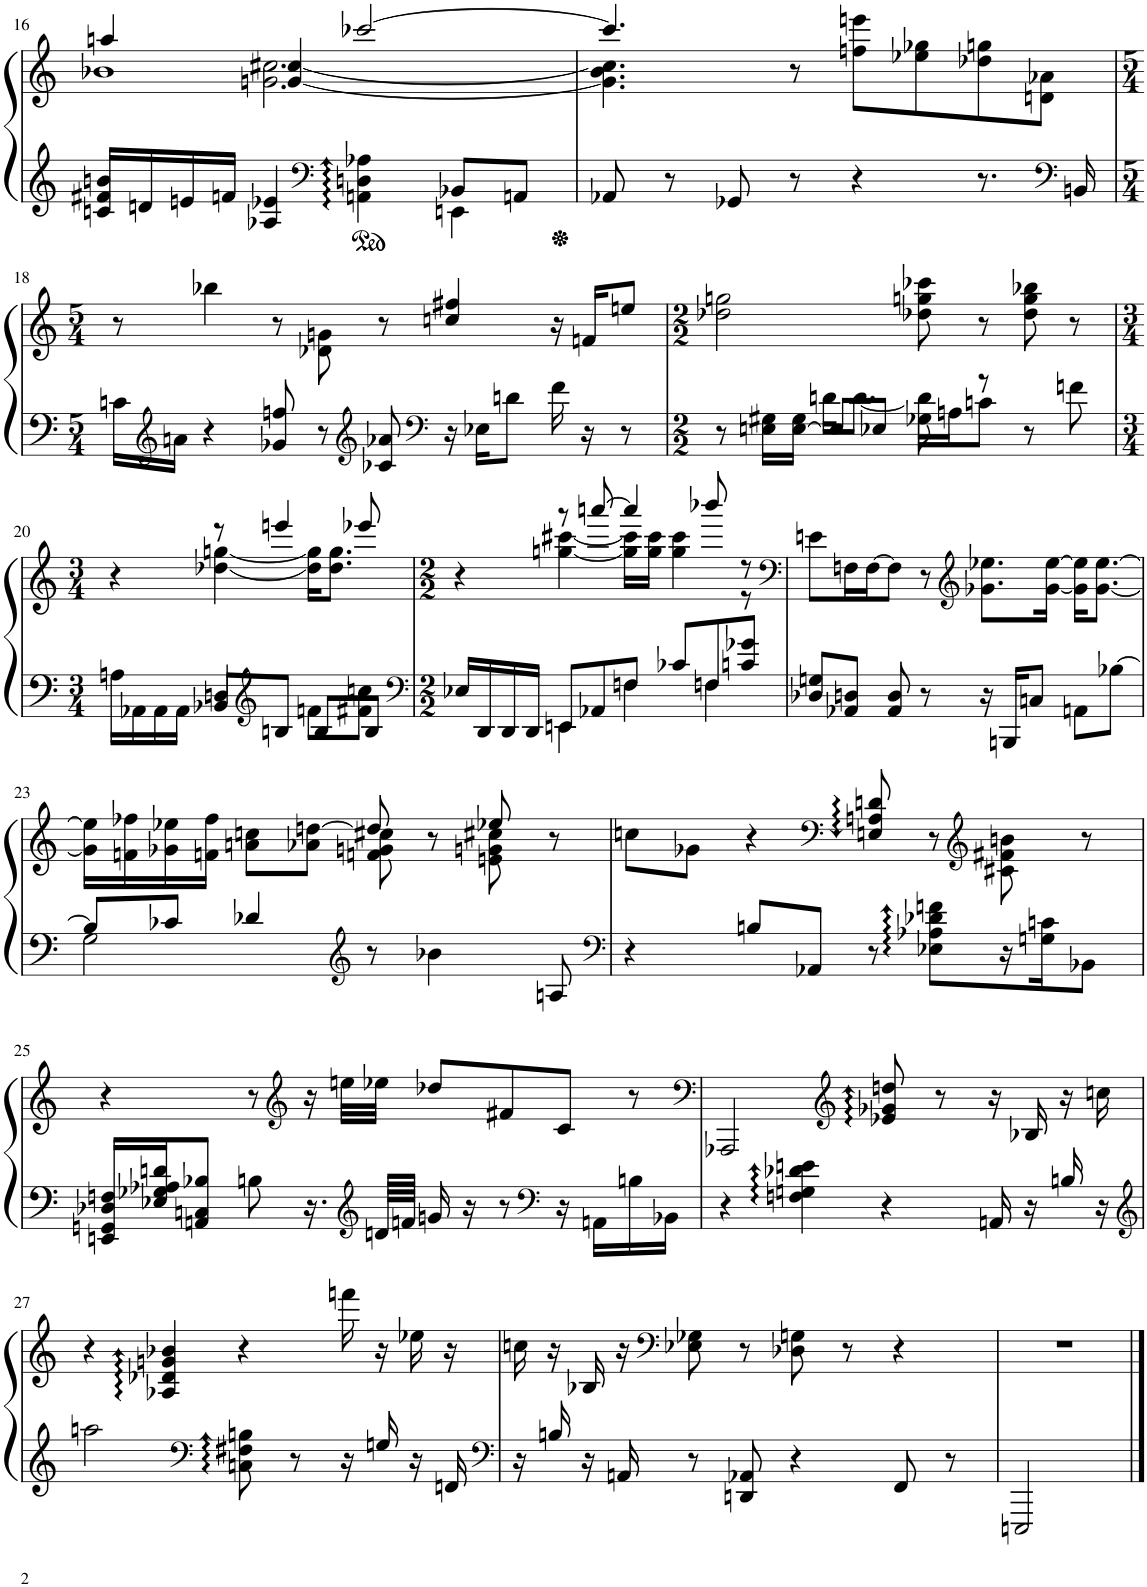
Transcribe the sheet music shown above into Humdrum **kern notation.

**kern	**kern
*part1	*part1
*staff2	*staff1
*I"Piano	*
*I'Pno.	*
!!LO:PB:g=z
*clefG2	*clefG2
*k[]	*k[]
*M2/2	*M2/2
=16	=16
*^	*^
*	*	*	*^
16cn/ 16f#X/ 16bn/LL	2.ryy	4aan/	4ryy	1b-X
16dn/	.	.	.	.
16en/	.	.	.	.
16fn/JJ	.	.	.	.
4A-X/ 4e-X/	.	4gn/ 4cc#X/	[2.g\ [2.cc#X\	.
*clefF4	*	*	*	*
4AAn\ 4Dn\ 4A-X\	.	[2ccc-X/	.	.
8BB-X/L	4EEn\	.	.	.
8AAn/J	.	.	.	.
*v	*v	*	*	*
*	*	*v	*v
=17	=17	=17
8AA-X/	4.ccc-/]	4.g\] 4.b\ 4.cc#\]
8r	.	.
8GG-X/	.	.
8r	8r	2ryy
4r	8ffn\ 8eeen\L	.
.	8ee-X\ 8gg-X\	.
8.r	8dd-X\ 8ggn\	.
.	8dn\ 8a-X\J	8ryy
*clefF4	*	*
16BBn/	.	.
*	*v	*v
!!LO:LB:g=z
=18	=18
*M5/4	*M5/4
16cn\LL	8r
*clefG2	*
16an\JJ	.
4r	4bb-X\
8g-X/ 8ffn/	8r
8r	8d-X\ 8gn\
*clefG2	*
8c-X/ 8a-X/	8r
*clefF4	*
16r	4ccn/ 4ff#X/
16E-X\KL	.
8dn\J	.
16f\	16r
16r	16fn/KL
8r	8een/J
=19	=19
*M2/2	*M2/2
*^	*^
8r	4ryy	2ggn\	2dd-X\
16En\ 16G#X\LL	.	.	.
[16E\ 16G#\JJ	.	.	.
8E/L]	16dn\KL	.	.
.	[8.d\J	.	.
8E-X/J	.	.	.
8G-X\	16d\LL]	8dd-X\ 8ggn\ 8ccc-X\	2ryy
.	16An\J	.	.
8r	8cn\J	8r	.
8r	4ryy	8dd-\ 8gg\ 8bb-X\	.
8fn\	.	8r	.
!!LO:LB:g=z	!!
=20	=20	=20	=20
*M3/4	*	*M3/4	*
16An\LL	4ryy	4r	4ryy
16AA-X\	.	.	.
16AA-\	.	.	.
16AA-\JJ	.	.	.
8BB-X/L	4Dn/	8r	[4dd-X\ [4ggn\
*clefG2	*	*	*
8Bn/J	.	4eeen/	.
8B/L	8fn\L	.	16dd-\] 16gg\]KL
.	.	.	8.dd-\ 8.gg\J
8B/J	8f#X\ 8ccn\J	8eee-X/	.
=21	=21	=21	=21
*clefF4	*	*	*
*M2/2	*	*M2/2	*
16E-X/LL	4ryy	4r	4ryy
16DD/	.	.	.
16DD/	.	.	.
16DD/JJ	.	.	.
8EEn/L	4EE\	8r	[4ggn\ [4ccc#X\
8AA-X/	.	[8aaan/	.
8Fn/J	4F\	4aaa/]	16gg\] 16ccc#\]LL
.	.	.	16gg\ 16ccc#\JJ
8c-X/L	.	.	4gg\ 4ccc#\
8Fn/	4F\	8bbb-X/	.
8cn/ 8g-X/J	.	8r	8r
*v	*v	*	*
*	*v	*v
=22	=22
*	*clefF4
8D-X/ 8Gn/L	8en\L
8AA-X/ 8Dn/J	16Fn\L
.	[16F\J
8AA-/ 8D/	8F\J]
8r	8r
*	*clefG2
16r	8.g-X\ 8.ee-X\L
16BBBn/KL	.
8Cn/J	.
.	[16g-\ [16ee-\Jk
8AAn\L	16g-\] 16ee-\]KL
.	[8.g-\ [8.ee-\J
[8B-X\J	.
!!LO:LB:g=z
=23	=23
*^	*^
8B-/L]	2G\	16g-\] 16ee-\]LL	2ryy
.	.	16fn\ 16ff-X\	.
8c-X/J	.	16g-X\ 16ee-X\	.
.	.	16fn\ 16ff-\JJ	.
4d-X/	.	8an\ 8ccn\L	.
.	.	8a-X\ [8ddn\J	.
*clefG2	*	*	*
8r	2ryy	8fn\ 8gn\ 8cc#X\	8dd/]
4b-X\	.	8r	8ryy
.	.	8en\ 8gn\ 8cc#X\	8ee-X/
8An/	.	8r	8ryy
*v	*v	*	*
*	*v	*v
=24	=24
*clefF4	*
4r	8ccn\L
.	8g-X\J
8Bn/L	4r
8AA-X/J	.
*	*clefF4
8r	8En/ 8An/ 8dn/
8E-X\ 8A-X\ 8d-X\ 8fn\L	8r
*	*clefG2
16r	8c#X\ 8f#X\ 8bn\
16Gn\ 16cn\J	.
8BB-X\J	8r
!!LO:LB:g=z
=25	=25
16EEn/ 16GGn/ 16D-X/ 16Fn/LL	4r
16E-X/ 16G-X/ 16A-X/ 16dn/J	.
8AAn/ 8Cn/ 8B-X/J	.
8Bn\	8r
*	*clefG2
16.r	16r
.	32een\LLL
*clefG2	*
64dn/LLLL	32ee-X\JJJ
64fn/JJJJ	.
16gn/	8dd-X/L
16r	.
8r	8f#X/
*clefF4	*
16r	8c/J
16AAn\LL	.
16Bn\	8r
16BB-X\JJ	.
=26	=26
*	*clefF4
4r	2AAA-X/
4Fn\ 4Gn\ 4d-X\ 4en\	.
*	*clefG2
4r	8e-X/ 8g-X/ 8ddn/
.	8r
16AAn/	16r
16r	16B-X/
16Bn/	16r
16r	16ccn\
!!LO:LB:g=z
=27	=27
*clefG2	*
2aan\	4r
.	4A-X/ 4d-X/ 4gn/ 4b-X/
*clefF4	*
8Cn\ 8F#X\ 8Bn\	4r
8r	.
16r	16fffn\
16Gn/	16r
16r	16ee-X\
16FFn/	16r
=28	=28
*clefF4	*
16r	16ccn\
16Bn/	16r
16r	16B-X/
16AAn/	16r
*	*clefF4
8r	8E-X\ 8G-X\
8DDn/ 8AA-X/	8r
4r	8D-X\ 8Gn\
.	8r
8FF/	4r
8r	.
=29	=29
2EEEn/	1r
2ryy	.
==	==
*-	*-
